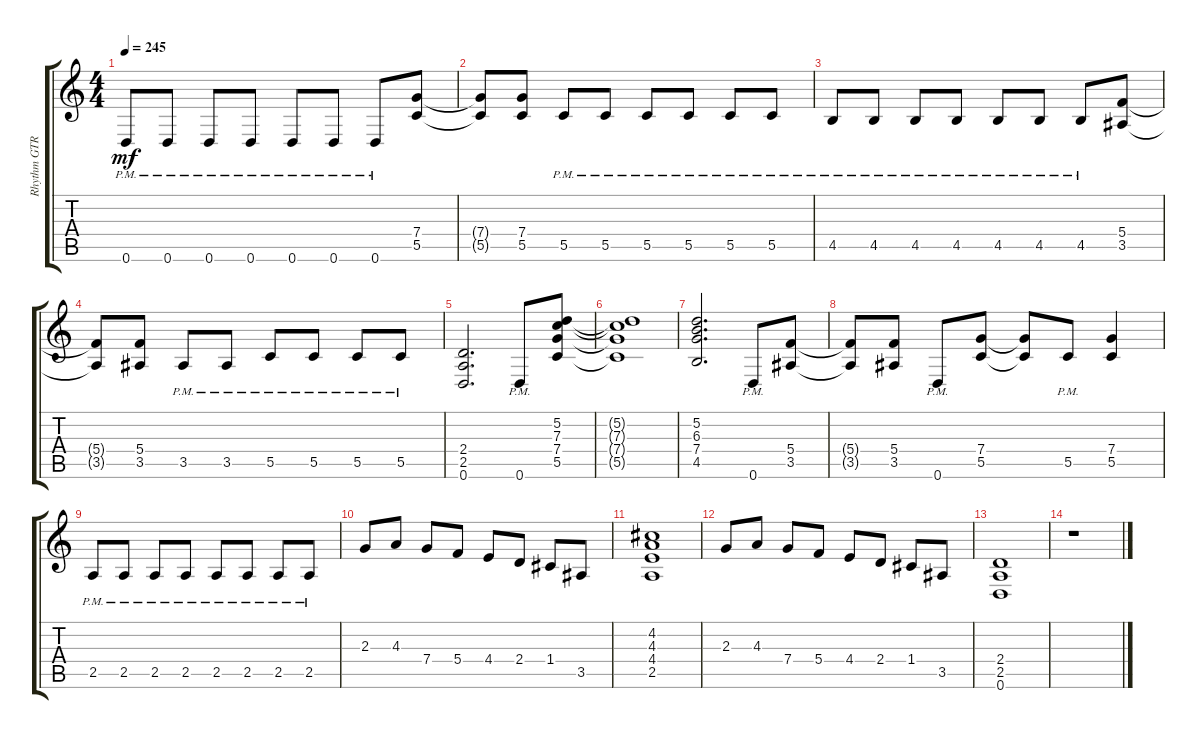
\track ("Rhythm GTR 2" "Rhythm GTR") {instrument distortionguitar}
\staff {score tabs}
\tuning (D4 A3 F3 C3 G2 D2) {hide}
\ts (4 4)
\tempo 245
\clef g2
\ks aminor
0.6{pm}.8{dy mf} 0.6{pm}.8 0.6{pm}.8 0.6{pm}.8 0.6{pm}.8 0.6{pm}.8 0.6{pm}.8 (7.4 5.5).8 |
(7.4{t} 5.5{t}).8 (7.4 5.5).8 5.5{pm}.8 5.5{pm}.8 5.5{pm}.8 5.5{pm}.8 5.5{pm}.8 5.5{pm}.8 |
4.5{pm}.8 4.5{pm}.8 4.5{pm}.8 4.5{pm}.8 4.5{pm}.8 4.5{pm}.8 4.5{pm}.8 (5.4 3.5).8 |
(5.4{t} 3.5{t}).8 (5.4 3.5).8 3.5{pm}.8 3.5{pm}.8 5.5{pm}.8 5.5{pm}.8 5.5{pm}.8 5.5{pm}.8 |
(2.4 2.5 0.6).2{d} 0.6{pm}.8 (5.2 7.3 7.4 5.5).8 |
(5.2{t} 7.3{t} 7.4{t} 5.5{t}).1 |
(5.2 6.3 7.4 4.5).2{d} 0.6{pm}.8 (5.4 3.5).8 |
(5.4{t} 3.5{t}).8 (5.4 3.5).8 0.6{pm}.8 (7.4 5.5).8 (7.4{t} 5.5{t}).8 5.5{pm}.8 (7.4 5.5).4 |
2.5{pm}.8 2.5{pm}.8 2.5{pm}.8 2.5{pm}.8 2.5{pm}.8 2.5{pm}.8 2.5{pm}.8 2.5{pm}.8 |
2.3.8 4.3.8 7.4.8 5.4.8 4.4.8 2.4.8 1.4.8 3.5.8 |
(4.2 4.3 4.4 2.5).1 |
2.3.8 4.3.8 7.4.8 5.4.8 4.4.8 2.4.8 1.4.8 3.5.8 |
(2.4 2.5 0.6).1 |
r.1
